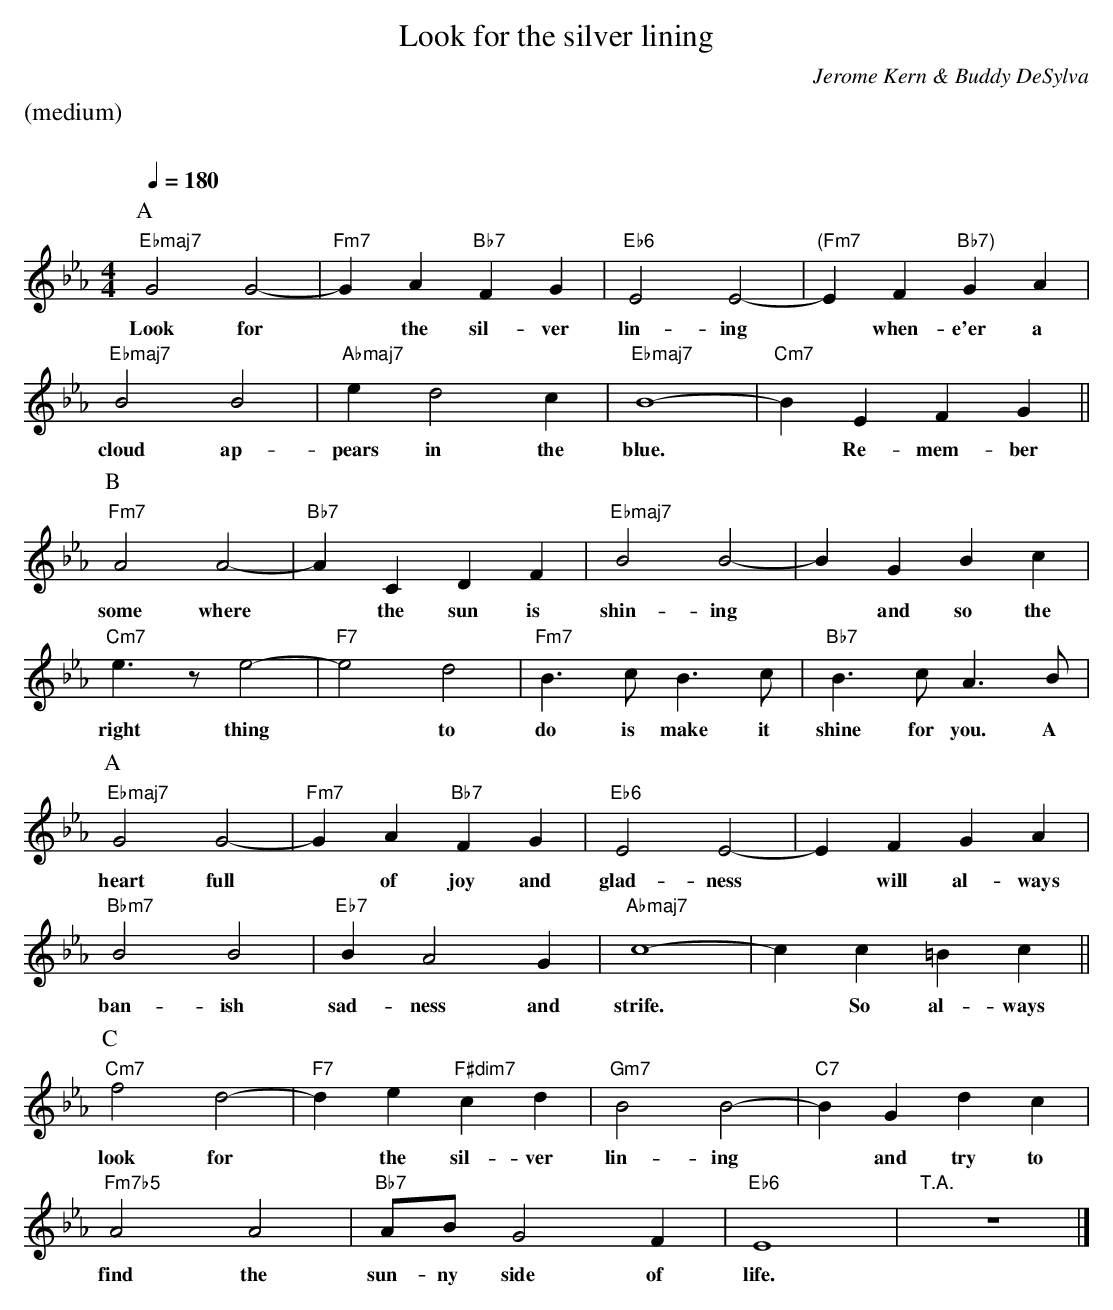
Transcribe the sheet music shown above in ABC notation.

X:1
T:Look for the silver lining
M:4/4
L:1/4
C:Jerome Kern & Buddy DeSylva
Q:1/4=180
K:Eb
%%text (medium)
%%vskip 20
P:A
"Ebmaj7"G2G2-|"Fm7"GA"Bb7"FG|"Eb6"E2E2-|"(Fm7"EF"Bb7)"GA|
w:Look for * the sil-ver lin-ing * when-e'er a
"Ebmaj7"B2B2|"Abmaj7"ed2c|"Ebmaj7"B4-|"Cm7"BEFG||
w:cloud ap-pears in the blue. * Re-mem-ber
P:B
"Fm7"A2A2-|"Bb7"ACDF|"Ebmaj7"B2B2-|BGBc|
w:some where * the sun is shin-ing * and so the
"Cm7"e>ze2-|"F7"e2d2|"Fm7"B>cB>c|"Bb7"B>cA>B|
w:right thing * to do is make it shine for you. A
P:A
"Ebmaj7"G2G2-|"Fm7"GA"Bb7"FG|"Eb6"E2E2-|EFGA|
w:heart full * of joy and glad-ness * will al-ways
"Bbm7"B2B2|"Eb7"BA2G|"Abmaj7"c4-|cc=Bc||
w:ban-ish sad-ness and strife. * So al-ways
P:C
"Cm7"f2d2-|"F7"de"F#dim7"cd|"Gm7"B2B2-|"C7"BGdc|
w:look for * the sil-ver lin-ing * and try to
"Fm7b5"A2A2|"Bb7"A/B/G2F|"Eb6"E4|"T.A."z4|]
w:find the sun-ny side of life.
